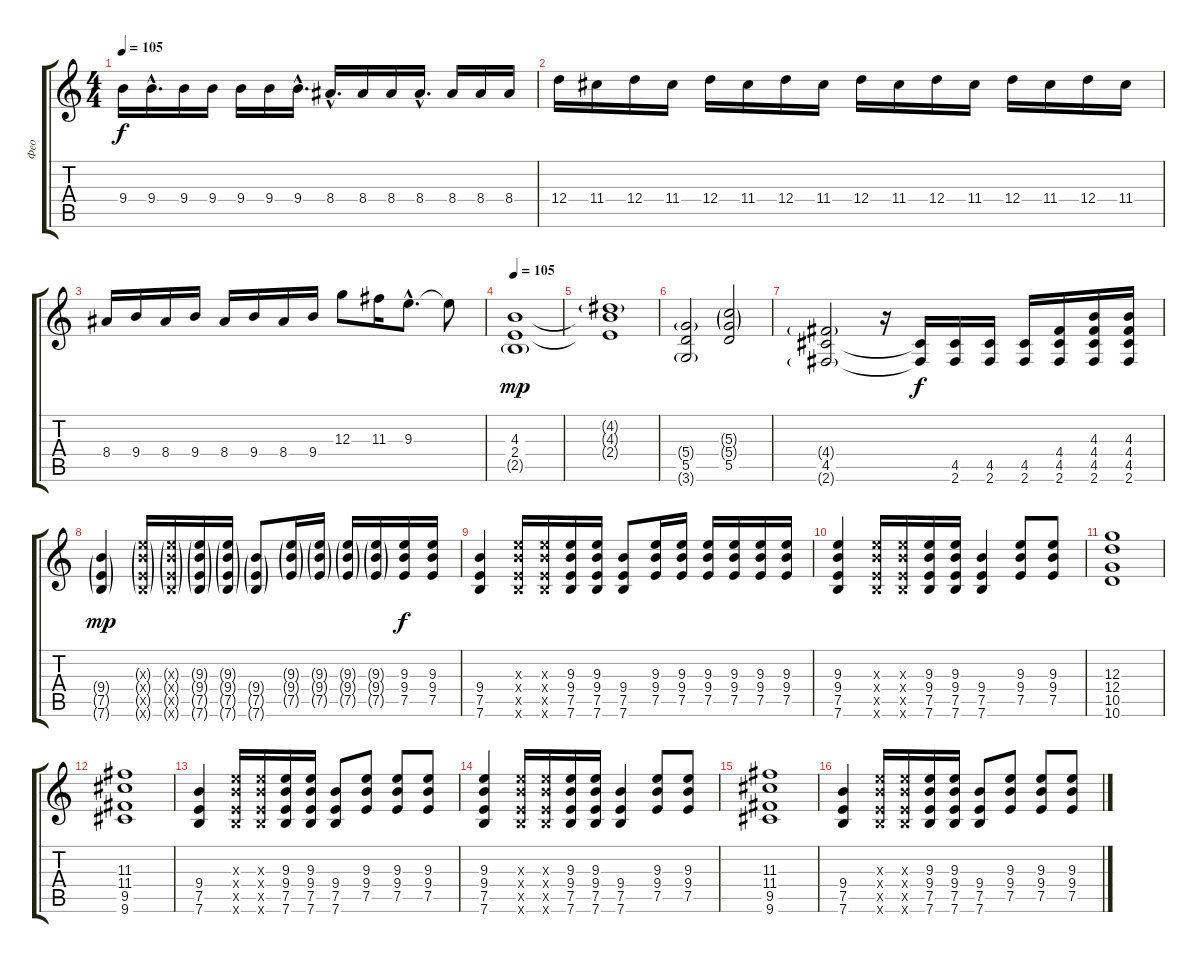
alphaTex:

\track ("Фео" "Фео") {instrument overdrivenguitar}
\staff {score tabs}
\tuning (E4 B3 G3 D3 A2 E2) {hide}
\ts (4 4)
\tempo 105
\clef g2
\ks c
9.4.16{dy f} 9.4{hac}.16{d} 9.4.16 9.4.16 9.4.16 9.4.16 9.4{hac}.16{d} 8.4{hac}.16{d} 8.4.16 8.4.16 8.4{hac}.16{d} 8.4.16 8.4.16 8.4.16 |
12.4.16 11.4.16 12.4.16 11.4.16 12.4.16 11.4.16 12.4.16 11.4.16 12.4.16 11.4.16 12.4.16 11.4.16 12.4.16 11.4.16 12.4.16 11.4.16 |
8.4.16 9.4.16 8.4.16 9.4.16 8.4.16 9.4.16 8.4.16 9.4.16 12.3.8 11.3.16 9.3{hac}.8{d} 9.3{t}.8 |
\tempo 105
(4.3 2.4 2.5{g}).1{dy mp} |
(4.2{g} 4.3{t} 2.4{t}).1 |
(5.4{g} 5.5 3.6{g}).2 (5.3{g} 5.4{g} 5.5).2 |
(4.4{g} 4.5 2.6{g}).2 r.16 (4.5{t} 2.6{t}).16{dy f} (4.5 2.6).16 (4.5 2.6).16 (4.5 2.6).16 (4.4 4.5 2.6).16 (4.3 4.4 4.5 2.6).16 (4.3 4.4 4.5 2.6).16 |
(9.4{g} 7.5{g} 7.6{g}).4{dy mp} (9.3{g x} 9.4{g x} 7.5{g x} 7.6{g x}).16 (9.3{g x} 9.4{g x} 7.5{g x} 7.6{g x}).16 (9.3{g} 9.4{g} 7.5{g} 7.6{g}).16 (9.3{g} 9.4{g} 7.5{g} 7.6{g}).16 (9.4{g} 7.5{g} 7.6{g}).8 (9.3{g} 9.4{g} 7.5{g}).16 (9.3{g} 9.4{g} 7.5{g}).16 (9.3{g} 9.4{g} 7.5{g}).16 (9.3{g} 9.4{g} 7.5{g}).16 (9.3 9.4 7.5).16{dy f} (9.3 9.4 7.5).16 |
(9.4 7.5 7.6).4 (9.3{x} 9.4{x} 7.5{x} 7.6{x}).16 (9.3{x} 9.4{x} 7.5{x} 7.6{x}).16 (9.3 9.4 7.5 7.6).16 (9.3 9.4 7.5 7.6).16 (9.4 7.5 7.6).8 (9.3 9.4 7.5).16 (9.3 9.4 7.5).16 (9.3 9.4 7.5).16 (9.3 9.4 7.5).16 (9.3 9.4 7.5).16 (9.3 9.4 7.5).16 |
(9.3 9.4 7.5 7.6).4 (9.3{x} 9.4{x} 7.5{x} 7.6{x}).16 (9.3{x} 9.4{x} 7.5{x} 7.6{x}).16 (9.3 9.4 7.5 7.6).16 (9.3 9.4 7.5 7.6).16 (9.4 7.5 7.6).4 (9.3 9.4 7.5).8 (9.3 9.4 7.5).8 |
(12.3 12.4 10.5 10.6).1 |
(11.3 11.4 9.5 9.6).1 |
(9.4 7.5 7.6).4 (9.3{x} 9.4{x} 7.5{x} 7.6{x}).16 (9.3{x} 9.4{x} 7.5{x} 7.6{x}).16 (9.3 9.4 7.5 7.6).16 (9.3 9.4 7.5 7.6).16 (9.4 7.5 7.6).8 (9.3 9.4 7.5).8 (9.3 9.4 7.5).8 (9.3 9.4 7.5).8 |
(9.3 9.4 7.5 7.6).4 (9.3{x} 9.4{x} 7.5{x} 7.6{x}).16 (9.3{x} 9.4{x} 7.5{x} 7.6{x}).16 (9.3 9.4 7.5 7.6).16 (9.3 9.4 7.5 7.6).16 (9.4 7.5 7.6).4 (9.3 9.4 7.5).8 (9.3 9.4 7.5).8 |
(11.3 11.4 9.5 9.6).1 |
(9.4 7.5 7.6).4 (9.3{x} 9.4{x} 7.5{x} 7.6{x}).16 (9.3{x} 9.4{x} 7.5{x} 7.6{x}).16 (9.3 9.4 7.5 7.6).16 (9.3 9.4 7.5 7.6).16 (9.4 7.5 7.6).8 (9.3 9.4 7.5).8 (9.3 9.4 7.5).8 (9.3 9.4 7.5).8
